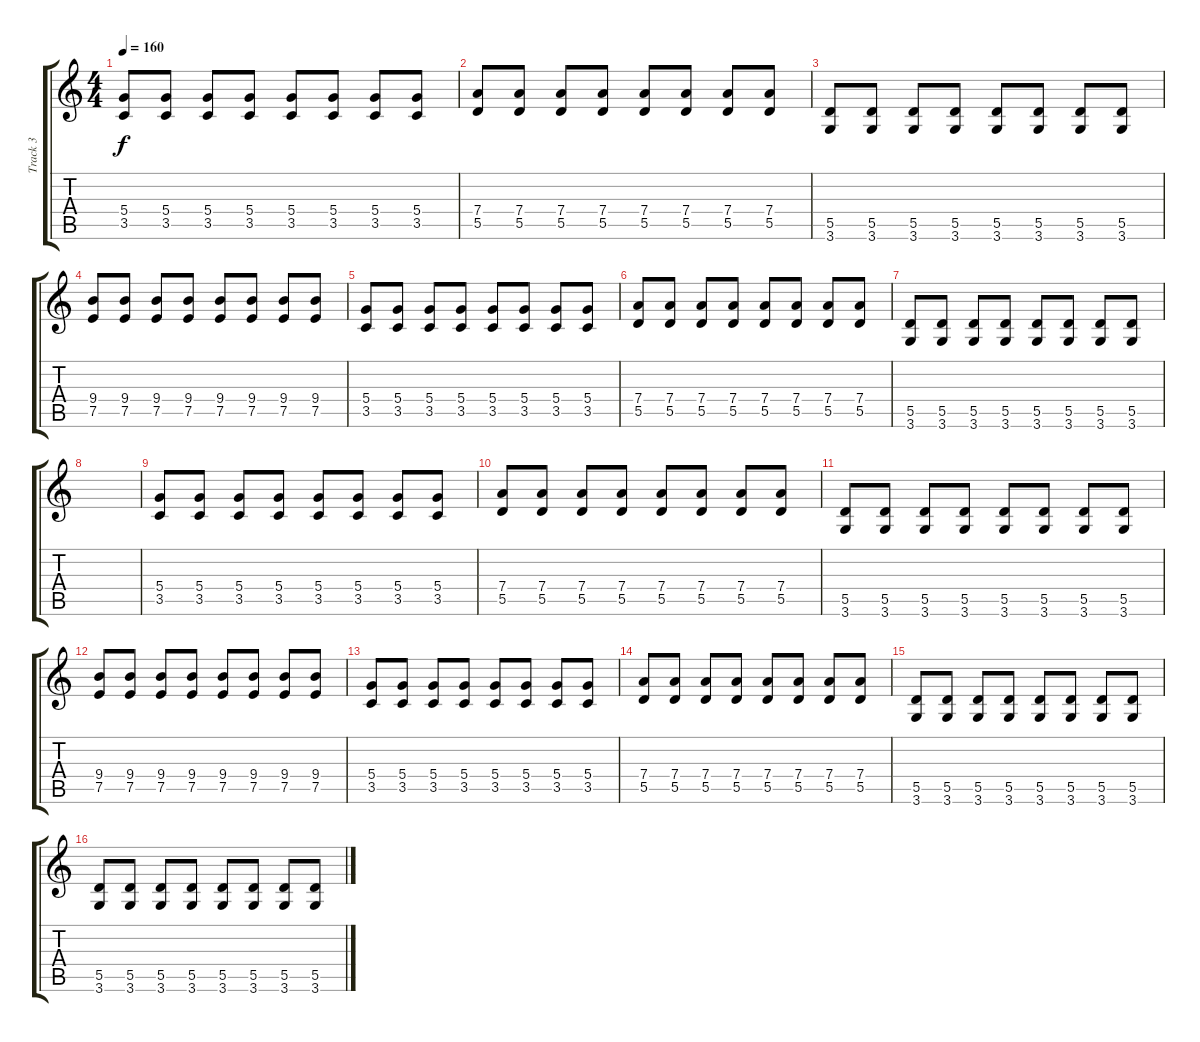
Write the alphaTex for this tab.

\track ("Track 3" "Track 3") {instrument overdrivenguitar}
\staff {score tabs}
\tuning (E4 B3 G3 D3 A2 E2) {hide}
\ts (4 4)
\tempo 160
\clef g2
\ks c
(5.4 3.5).8{dy f} (5.4 3.5).8 (5.4 3.5).8 (5.4 3.5).8 (5.4 3.5).8 (5.4 3.5).8 (5.4 3.5).8 (5.4 3.5).8 |
(7.4 5.5).8 (7.4 5.5).8 (7.4 5.5).8 (7.4 5.5).8 (7.4 5.5).8 (7.4 5.5).8 (7.4 5.5).8 (7.4 5.5).8 |
(5.5 3.6).8 (5.5 3.6).8 (5.5 3.6).8 (5.5 3.6).8 (5.5 3.6).8 (5.5 3.6).8 (5.5 3.6).8 (5.5 3.6).8 |
(9.4 7.5).8 (9.4 7.5).8 (9.4 7.5).8 (9.4 7.5).8 (9.4 7.5).8 (9.4 7.5).8 (9.4 7.5).8 (9.4 7.5).8 |
(5.4 3.5).8 (5.4 3.5).8 (5.4 3.5).8 (5.4 3.5).8 (5.4 3.5).8 (5.4 3.5).8 (5.4 3.5).8 (5.4 3.5).8 |
(7.4 5.5).8 (7.4 5.5).8 (7.4 5.5).8 (7.4 5.5).8 (7.4 5.5).8 (7.4 5.5).8 (7.4 5.5).8 (7.4 5.5).8 |
(5.5 3.6).8 (5.5 3.6).8 (5.5 3.6).8 (5.5 3.6).8 (5.5 3.6).8 (5.5 3.6).8 (5.5 3.6).8 (5.5 3.6).8 |
|
(5.4 3.5).8 (5.4 3.5).8 (5.4 3.5).8 (5.4 3.5).8 (5.4 3.5).8 (5.4 3.5).8 (5.4 3.5).8 (5.4 3.5).8 |
(7.4 5.5).8 (7.4 5.5).8 (7.4 5.5).8 (7.4 5.5).8 (7.4 5.5).8 (7.4 5.5).8 (7.4 5.5).8 (7.4 5.5).8 |
(5.5 3.6).8 (5.5 3.6).8 (5.5 3.6).8 (5.5 3.6).8 (5.5 3.6).8 (5.5 3.6).8 (5.5 3.6).8 (5.5 3.6).8 |
(9.4 7.5).8 (9.4 7.5).8 (9.4 7.5).8 (9.4 7.5).8 (9.4 7.5).8 (9.4 7.5).8 (9.4 7.5).8 (9.4 7.5).8 |
(5.4 3.5).8 (5.4 3.5).8 (5.4 3.5).8 (5.4 3.5).8 (5.4 3.5).8 (5.4 3.5).8 (5.4 3.5).8 (5.4 3.5).8 |
(7.4 5.5).8 (7.4 5.5).8 (7.4 5.5).8 (7.4 5.5).8 (7.4 5.5).8 (7.4 5.5).8 (7.4 5.5).8 (7.4 5.5).8 |
(5.5 3.6).8 (5.5 3.6).8 (5.5 3.6).8 (5.5 3.6).8 (5.5 3.6).8 (5.5 3.6).8 (5.5 3.6).8 (5.5 3.6).8 |
(5.5 3.6).8 (5.5 3.6).8 (5.5 3.6).8 (5.5 3.6).8 (5.5 3.6).8 (5.5 3.6).8 (5.5 3.6).8 (5.5 3.6).8
